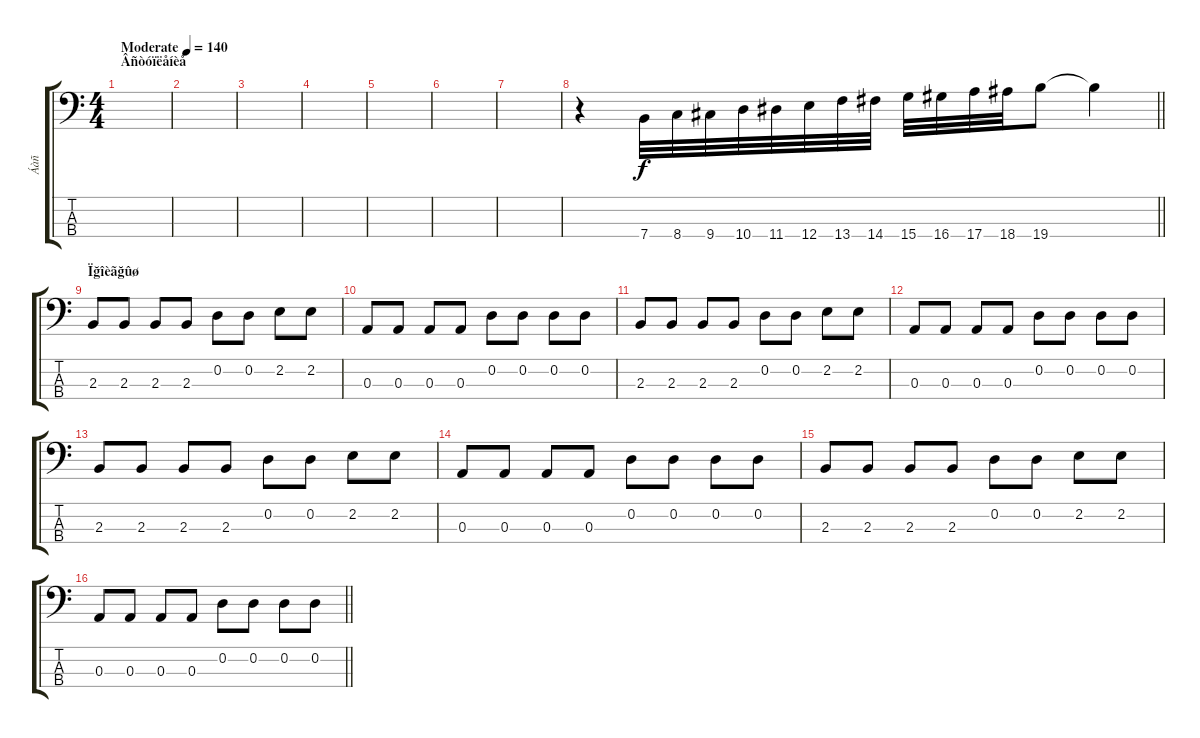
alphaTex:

\track ("Áàñ" "Áàñ") {instrument electricbassfinger}
\staff {score tabs}
\tuning (G2 D2 A1 E1) {hide}
\ts (4 4)
\section ("" "Âñòóïëåíèå")
\tempo (140 "Moderate")
\clef f4
\ks c
|
|
|
|
|
|
|
\barLineRight lightlight
r.4 7.4.32 8.4.32 9.4.32 10.4.32 11.4.32 12.4.32 13.4.32 14.4.32 15.4.32 16.4.32 17.4.32 18.4.32 19.4.8 19.4{t}.4 |
\section ("" "Ïğîèãğûø")
2.3.8 2.3.8 2.3.8 2.3.8 0.2.8 0.2.8 2.2.8 2.2.8 |
0.3.8 0.3.8 0.3.8 0.3.8 0.2.8 0.2.8 0.2.8 0.2.8 |
2.3.8 2.3.8 2.3.8 2.3.8 0.2.8 0.2.8 2.2.8 2.2.8 |
0.3.8 0.3.8 0.3.8 0.3.8 0.2.8 0.2.8 0.2.8 0.2.8 |
2.3.8 2.3.8 2.3.8 2.3.8 0.2.8 0.2.8 2.2.8 2.2.8 |
0.3.8 0.3.8 0.3.8 0.3.8 0.2.8 0.2.8 0.2.8 0.2.8 |
2.3.8 2.3.8 2.3.8 2.3.8 0.2.8 0.2.8 2.2.8 2.2.8 |
\barLineRight lightlight
0.3.8 0.3.8 0.3.8 0.3.8 0.2.8 0.2.8 0.2.8 0.2.8
